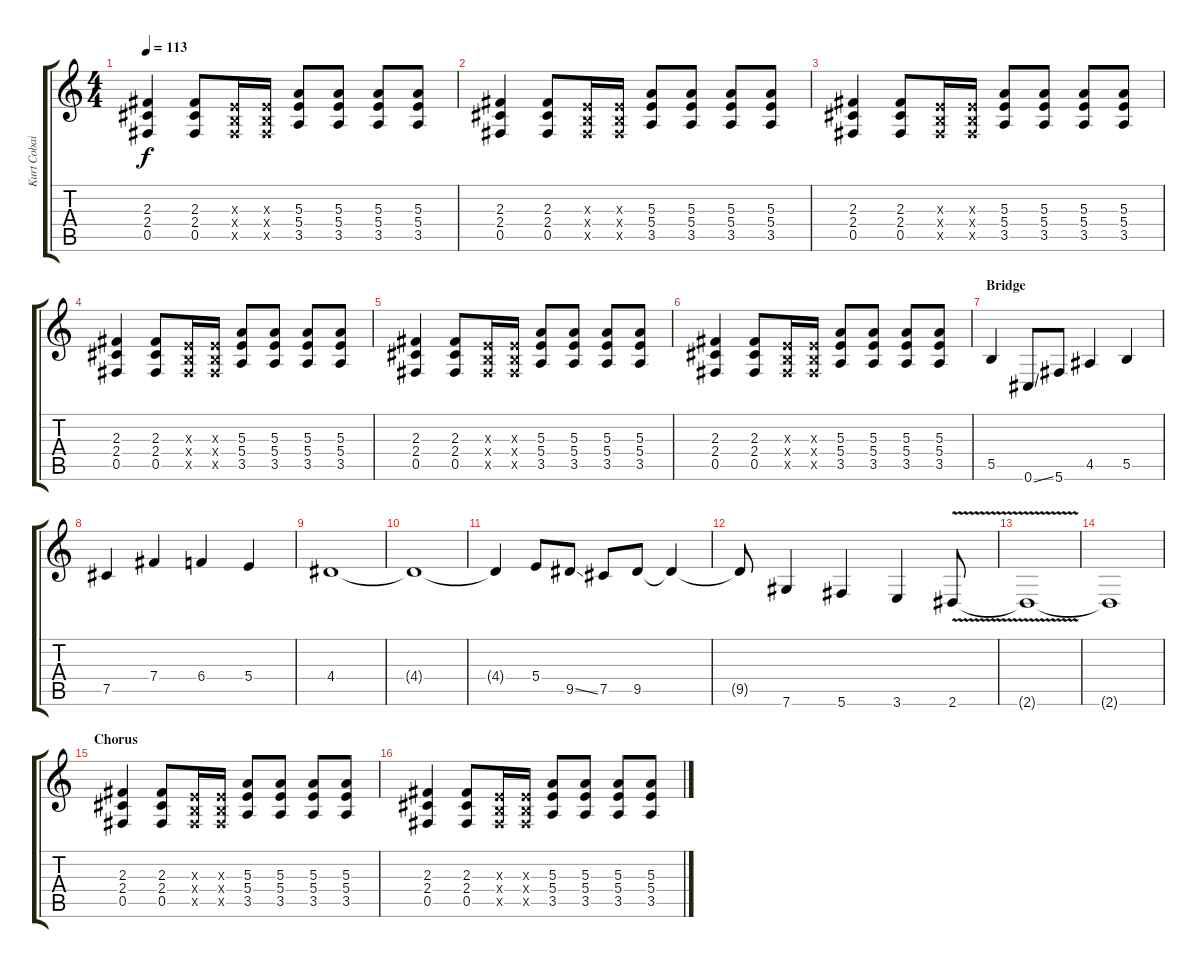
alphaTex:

\track ("Kurt Cobain" "Kurt Cobai") {instrument distortionguitar}
\staff {score tabs}
\tuning (Db4 Ab3 E3 B2 Gb2 Db2) {hide}
\ts (4 4)
\tempo 113
\clef g2
\ks c
(2.3 2.4 0.5).4{dy f} (2.3 2.4 0.5).8 (0.3{x} 0.4{x} 0.5{x}).16 (0.3{x} 0.4{x} 0.5{x}).16 (5.3 5.4 3.5).8 (5.3 5.4 3.5).8 (5.3 5.4 3.5).8 (5.3 5.4 3.5).8 |
(2.3 2.4 0.5).4 (2.3 2.4 0.5).8 (0.3{x} 0.4{x} 0.5{x}).16 (0.3{x} 0.4{x} 0.5{x}).16 (5.3 5.4 3.5).8 (5.3 5.4 3.5).8 (5.3 5.4 3.5).8 (5.3 5.4 3.5).8 |
(2.3 2.4 0.5).4 (2.3 2.4 0.5).8 (0.3{x} 0.4{x} 0.5{x}).16 (0.3{x} 0.4{x} 0.5{x}).16 (5.3 5.4 3.5).8 (5.3 5.4 3.5).8 (5.3 5.4 3.5).8 (5.3 5.4 3.5).8 |
(2.3 2.4 0.5).4 (2.3 2.4 0.5).8 (0.3{x} 0.4{x} 0.5{x}).16 (0.3{x} 0.4{x} 0.5{x}).16 (5.3 5.4 3.5).8 (5.3 5.4 3.5).8 (5.3 5.4 3.5).8 (5.3 5.4 3.5).8 |
(2.3 2.4 0.5).4 (2.3 2.4 0.5).8 (0.3{x} 0.4{x} 0.5{x}).16 (0.3{x} 0.4{x} 0.5{x}).16 (5.3 5.4 3.5).8 (5.3 5.4 3.5).8 (5.3 5.4 3.5).8 (5.3 5.4 3.5).8 |
(2.3 2.4 0.5).4 (2.3 2.4 0.5).8 (0.3{x} 0.4{x} 0.5{x}).16 (0.3{x} 0.4{x} 0.5{x}).16 (5.3 5.4 3.5).8 (5.3 5.4 3.5).8 (5.3 5.4 3.5).8 (5.3 5.4 3.5).8 |
\section ("" "Bridge")
5.5.4 0.6{ss}.8 5.6.8 4.5.4 5.5.4 |
7.5.4 7.4.4 6.4.4 5.4.4 |
4.4.1 |
4.4{t}.1 |
4.4{t}.4 5.4.8 9.5{ss}.8 7.5.8 9.5.8 9.5{t}.4 |
9.5{t}.8 7.6.4 5.6.4 3.6.4 2.6{v}.8 |
2.6{t}.1 |
2.6{t}.1 |
\section ("" "Chorus")
(2.3 2.4 0.5).4 (2.3 2.4 0.5).8 (0.3{x} 0.4{x} 0.5{x}).16 (0.3{x} 0.4{x} 0.5{x}).16 (5.3 5.4 3.5).8 (5.3 5.4 3.5).8 (5.3 5.4 3.5).8 (5.3 5.4 3.5).8 |
(2.3 2.4 0.5).4 (2.3 2.4 0.5).8 (0.3{x} 0.4{x} 0.5{x}).16 (0.3{x} 0.4{x} 0.5{x}).16 (5.3 5.4 3.5).8 (5.3 5.4 3.5).8 (5.3 5.4 3.5).8 (5.3 5.4 3.5).8
